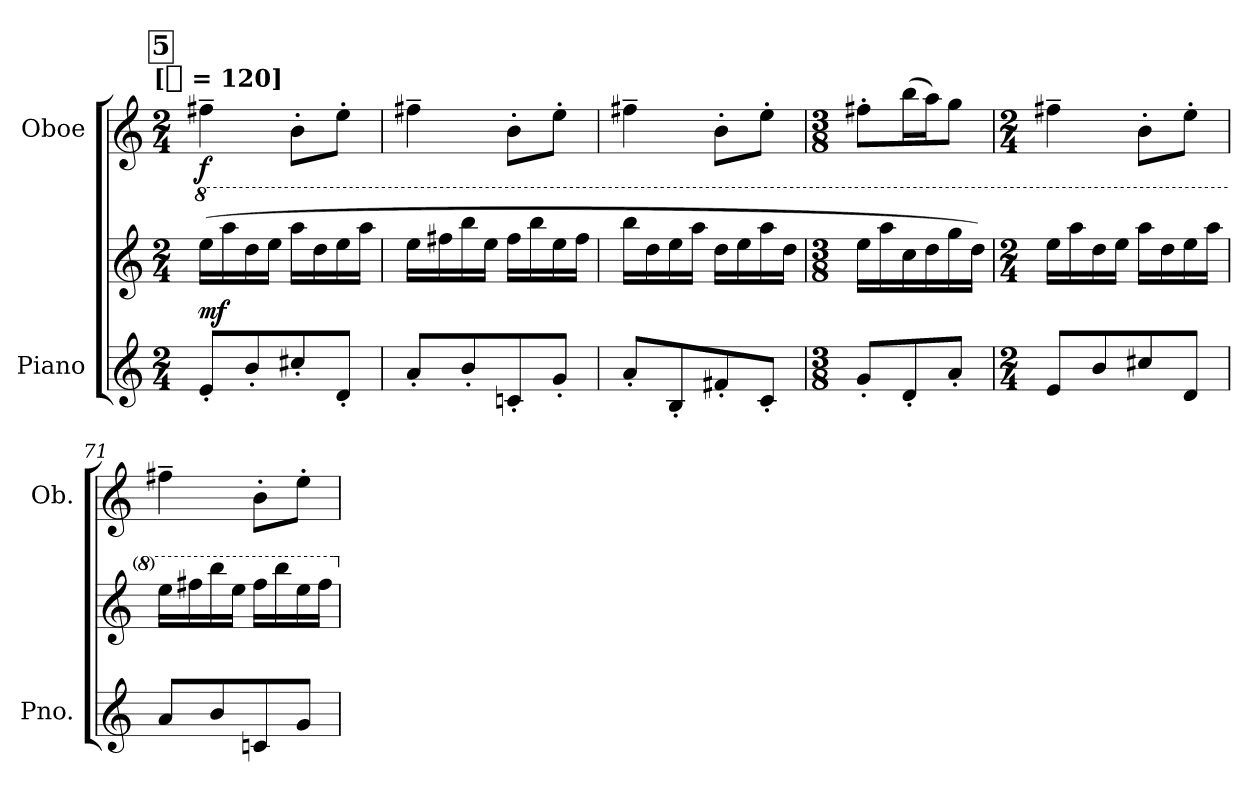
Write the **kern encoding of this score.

**kern	**kern	**dynam	**kern	**dynam
*part2	*part2	*part2	*part1	*part1
*staff3	*staff2	*staff2/3	*staff1	*staff1
*I"Piano	*	*	*I"Oboe	*
*I'Pno.	*	*	*I'Ob.	*
*clefG2	*clefG2	*	*clefG2	*
*k[]	*k[]	*	*k[]	*
*C:	*C:	*	*C:	*
!!LO:TX:omd:t=[[quarter] = 120]
*M2/4	*M2/4	*	*M2/4	*
*MM120	*MM120	*	*MM120	*
*	*8va	*	*	*
!!LO:REH:place=s1:t=5
=66	=66	=66	=66	=66
8e'L	(16eeeLL	mf	4ff#X~	f
.	16aaa	.	.	.
8b'	16ddd	.	.	.
.	16eeeJJ	.	.	.
8cc#X'	16aaaLL	.	8b'L	.
.	16ddd	.	.	.
8d'J	16eee	.	8ee'J	.
.	16aaaJJ	.	.	.
=67	=67	=67	=67	=67
8a'L	16eeeLL	.	4ff#X~	.
.	16fff#X	.	.	.
8b'	16bbb	.	.	.
.	16eeeJJ	.	.	.
8cn'	16fff#LL	.	8b'L	.
.	16bbb	.	.	.
8g'J	16eee	.	8ee'J	.
.	16fff#JJ	.	.	.
=68	=68	=68	=68	=68
8a'L	16bbbLL	.	4ff#X~	.
.	16ddd	.	.	.
8B'	16eee	.	.	.
.	16aaaJJ	.	.	.
8f#X'	16dddLL	.	8b'L	.
.	16eee	.	.	.
8c'J	16aaa	.	8ee'J	.
.	16dddJJ	.	.	.
=69	=69	=69	=69	=69
*M3/8	*M3/8	*	*M3/8	*
8g'L	16eeeLL	.	8ff#X'L	.
.	16aaa	.	.	.
8d'	16ccc	.	(16bbL	.
.	16ddd	.	16aaJ)	.
8a'J	16ggg	.	8ggJ	.
.	16dddJJ)	.	.	.
=70	=70	=70	=70	=70
*M2/4	*M2/4	*	*M2/4	*
8eL	16eeeLL	.	4ff#X~	.
.	16aaa	.	.	.
8b	16ddd	.	.	.
.	16eeeJJ	.	.	.
8cc#X	16aaaLL	.	8b'L	.
.	16ddd	.	.	.
8dJ	16eee	.	8ee'J	.
.	16aaaJJ	.	.	.
=71	=71	=71	=71	=71
8aL	16eeeLL	.	4ff#X~	.
.	16fff#X	.	.	.
8b	16bbb	.	.	.
.	16eeeJJ	.	.	.
8cn	16fff#LL	.	8b'L	.
.	16bbb	.	.	.
8gJ	16eee	.	8ee'J	.
.	16fff#JJ	.	.	.
*	*X8va	*	*	*
=	=	=	=	=
*-	*-	*-	*-	*-
